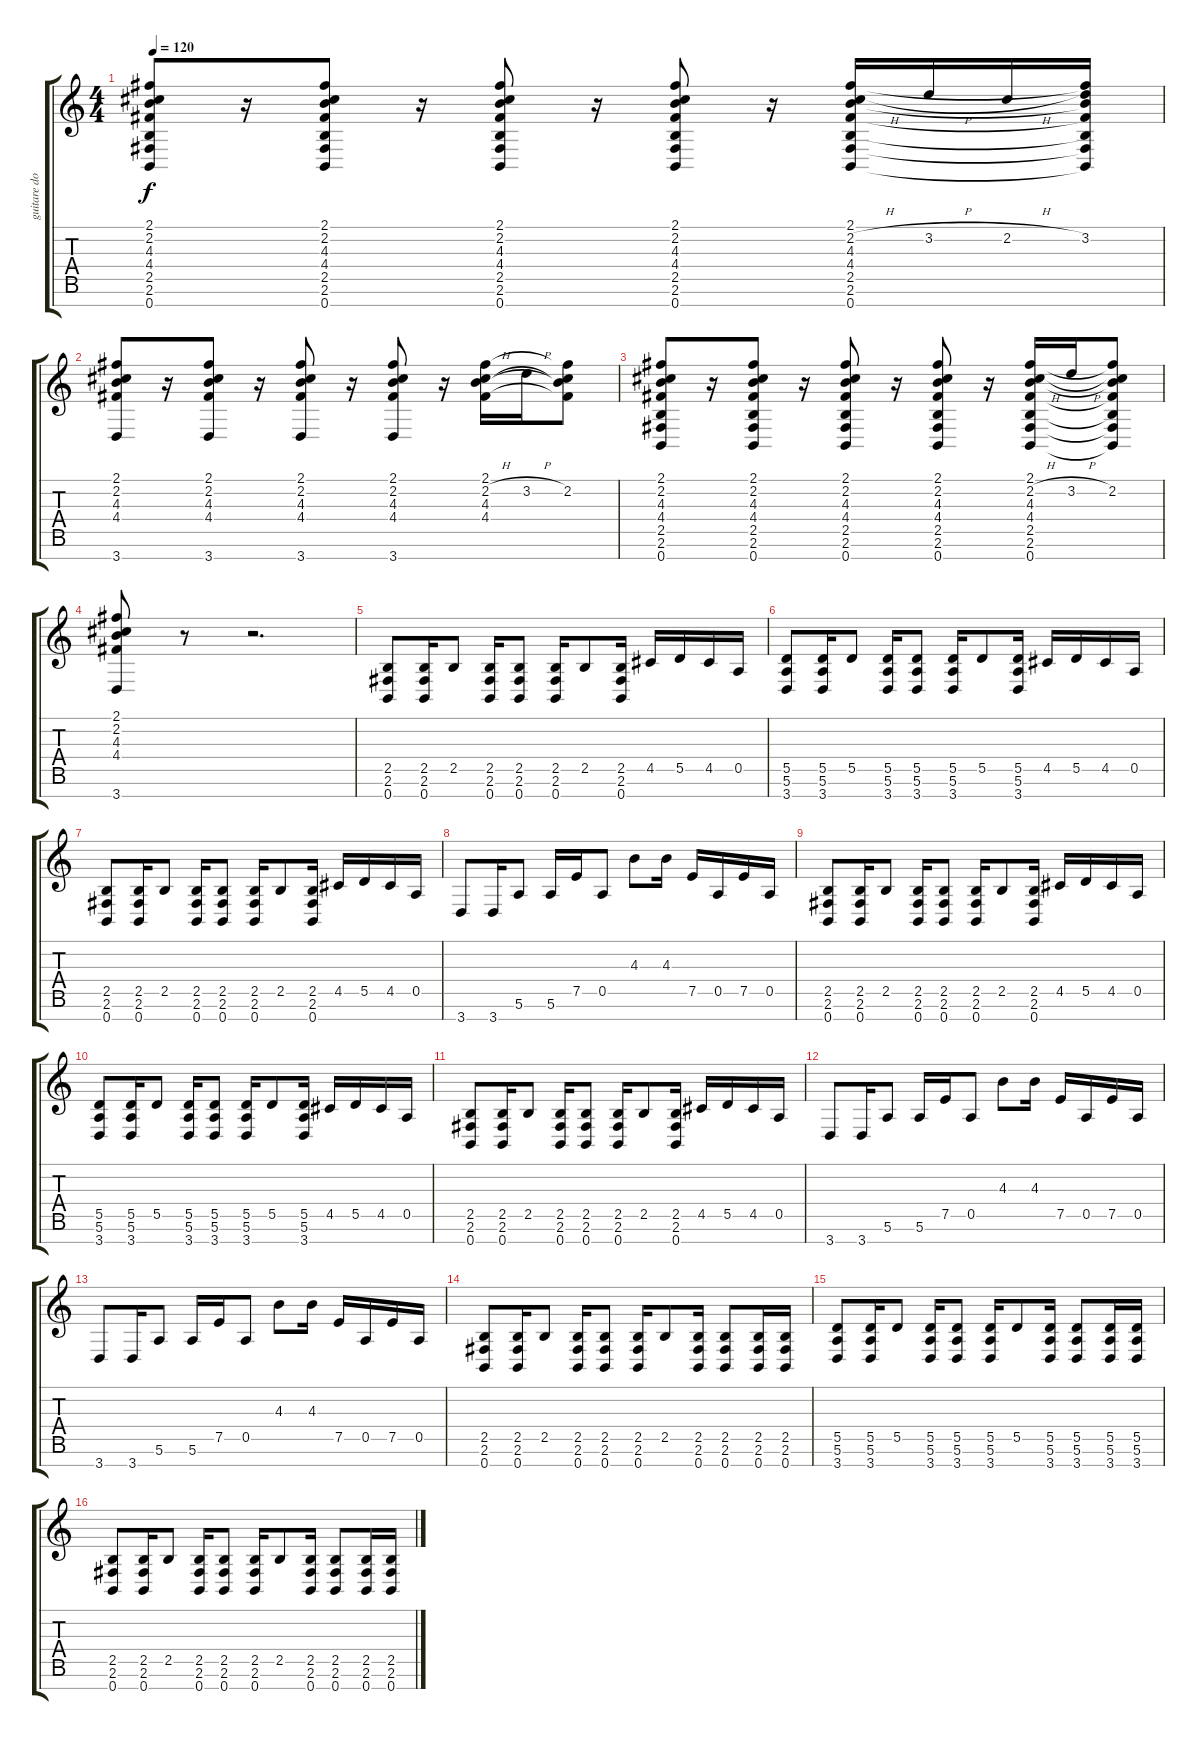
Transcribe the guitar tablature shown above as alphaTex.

\track ("guitare doublée" "guitare do") {instrument distortionguitar}
\staff {score tabs}
\tuning (E4 B3 G3 D3 A2 E2 B1) {hide}
\ts (4 4)
\tempo 120
\clef g2
\ks c
(2.1 2.2 4.3 4.4 2.5 2.6 0.7).8{dy f instrument distortionguitar} r.16 (2.1 2.2 4.3 4.4 2.5 2.6 0.7).8 r.16 (2.1 2.2 4.3 4.4 2.5 2.6 0.7).8 r.16 (2.1 2.2 4.3 4.4 2.5 2.6 0.7).8 r.16 (2.1 2.2{h} 4.3 4.4 2.5 2.6 0.7).16 3.2{h}.16 2.2{h}.16 (2.1{t} 3.2 4.3{t} 4.4{t} 2.5{t} 2.6{t} 0.7{t}).16 |
(2.1 2.2 4.3 4.4 3.7).8 r.16 (2.1 2.2 4.3 4.4 3.7).8 r.16 (2.1 2.2 4.3 4.4 3.7).8 r.16 (2.1 2.2 4.3 4.4 3.7).8 r.16 (2.1 2.2{h} 4.3 4.4).16 3.2{h}.16 (2.1{t} 2.2 4.3{t} 4.4{t}).8 |
(2.1 2.2 4.3 4.4 2.5 2.6 0.7).8 r.16 (2.1 2.2 4.3 4.4 2.5 2.6 0.7).8 r.16 (2.1 2.2 4.3 4.4 2.5 2.6 0.7).8 r.16 (2.1 2.2 4.3 4.4 2.5 2.6 0.7).8 r.16 (2.1 2.2{h} 4.3 4.4 2.5 2.6 0.7).16 3.2{h}.16 (2.1{t} 2.2 4.3{t} 4.4{t} 2.5{t} 2.6{t} 0.7{t}).8 |
(2.1 2.2 4.3 4.4 3.7).8 r.8 r.2{d} |
(2.5 2.6 0.7).8 (2.5 2.6 0.7).16 2.5.8 (2.5 2.6 0.7).16 (2.5 2.6 0.7).8 (2.5 2.6 0.7).16 2.5.8 (2.5 2.6 0.7).16 4.5.16 5.5.16 4.5.16 0.5.16 |
(5.5 5.6 3.7).8 (5.5 5.6 3.7).16 5.5.8 (5.5 5.6 3.7).16 (5.5 5.6 3.7).8 (5.5 5.6 3.7).16 5.5.8 (5.5 5.6 3.7).16 4.5.16 5.5.16 4.5.16 0.5.16 |
(2.5 2.6 0.7).8 (2.5 2.6 0.7).16 2.5.8 (2.5 2.6 0.7).16 (2.5 2.6 0.7).8 (2.5 2.6 0.7).16 2.5.8 (2.5 2.6 0.7).16 4.5.16 5.5.16 4.5.16 0.5.16 |
3.7.8 3.7.16 5.6.8 5.6.16 7.5.16 0.5.8 4.3.8 4.3.16 7.5.16 0.5.16 7.5.16 0.5.16 |
(2.5 2.6 0.7).8 (2.5 2.6 0.7).16 2.5.8 (2.5 2.6 0.7).16 (2.5 2.6 0.7).8 (2.5 2.6 0.7).16 2.5.8 (2.5 2.6 0.7).16 4.5.16 5.5.16 4.5.16 0.5.16 |
(5.5 5.6 3.7).8 (5.5 5.6 3.7).16 5.5.8 (5.5 5.6 3.7).16 (5.5 5.6 3.7).8 (5.5 5.6 3.7).16 5.5.8 (5.5 5.6 3.7).16 4.5.16 5.5.16 4.5.16 0.5.16 |
(2.5 2.6 0.7).8 (2.5 2.6 0.7).16 2.5.8 (2.5 2.6 0.7).16 (2.5 2.6 0.7).8 (2.5 2.6 0.7).16 2.5.8 (2.5 2.6 0.7).16 4.5.16 5.5.16 4.5.16 0.5.16 |
3.7.8 3.7.16 5.6.8 5.6.16 7.5.16 0.5.8 4.3.8 4.3.16 7.5.16 0.5.16 7.5.16 0.5.16 |
3.7.8 3.7.16 5.6.8 5.6.16 7.5.16 0.5.8 4.3.8 4.3.16 7.5.16 0.5.16 7.5.16 0.5.16 |
(2.5 2.6 0.7).8 (2.5 2.6 0.7).16 2.5.8 (2.5 2.6 0.7).16 (2.5 2.6 0.7).8 (2.5 2.6 0.7).16 2.5.8 (2.5 2.6 0.7).16 (2.5 2.6 0.7).8 (2.5 2.6 0.7).16 (2.5 2.6 0.7).16 |
(5.5 5.6 3.7).8 (5.5 5.6 3.7).16 5.5.8 (5.5 5.6 3.7).16 (5.5 5.6 3.7).8 (5.5 5.6 3.7).16 5.5.8 (5.5 5.6 3.7).16 (5.5 5.6 3.7).8 (5.5 5.6 3.7).16 (5.5 5.6 3.7).16 |
(2.5 2.6 0.7).8 (2.5 2.6 0.7).16 2.5.8 (2.5 2.6 0.7).16 (2.5 2.6 0.7).8 (2.5 2.6 0.7).16 2.5.8 (2.5 2.6 0.7).16 (2.5 2.6 0.7).8 (2.5 2.6 0.7).16 (2.5 2.6 0.7).16
